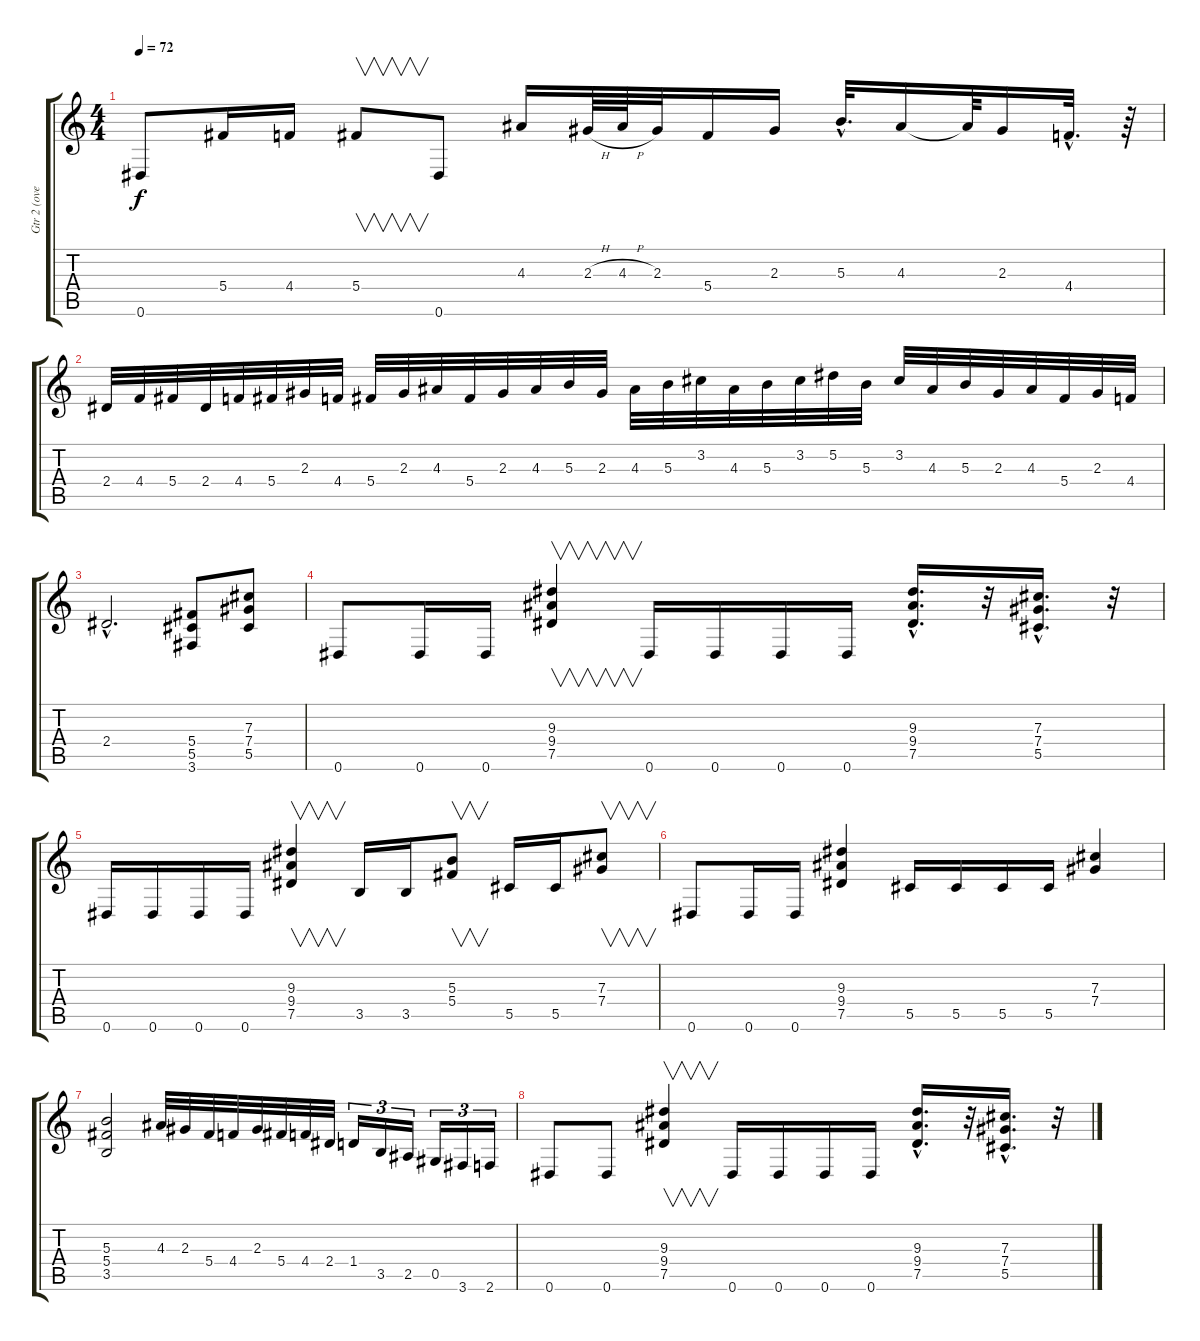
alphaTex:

\track ("Gtr 2 (overdrive)" "Gtr 2 (ove") {instrument overdrivenguitar}
\staff {score tabs}
\tuning (Eb4 Bb3 Gb3 Db3 Ab2 Eb2) {hide}
\ts (4 4)
\tempo 72
\clef g2
\ks c
0.6.8{dy f} 5.4.16 4.4.16 5.4.8{v} 0.6.8 4.3.16 2.3{h}.64 4.3{h}.64 2.3.32 5.4.16 2.3.16 5.3{hac}.32{d} 4.3.16 4.3{t}.64 2.3.16 4.4{hac}.32{d} r.64 |
2.4.32 4.4.32 5.4.32 2.4.32 4.4.32 5.4.32 2.3.32 4.4.32 5.4.32 2.3.32 4.3.32 5.4.32 2.3.32 4.3.32 5.3.32 2.3.32 4.3.32 5.3.32 3.2.32 4.3.32 5.3.32 3.2.32 5.2.32 5.3.32 3.2.32 4.3.32 5.3.32 2.3.32 4.3.32 5.4.32 2.3.32 4.4.32 |
2.4{hac}.2{d} (5.4 5.5 3.6).8 (7.3 7.4 5.5).8 |
0.6.8 0.6.16 0.6.16 (9.3 9.4 7.5).4{v} 0.6.16 0.6.16 0.6.16 0.6.16 (9.3{hac} 9.4{hac} 7.5{hac}).16{d} r.32 (7.3{hac} 7.4{hac} 5.5{hac}).16{d} r.32 |
0.6.16 0.6.16 0.6.16 0.6.16 (9.3 9.4 7.5).4{v} 3.5.16 3.5.16 (5.3 5.4).8{v} 5.5.16 5.5.16 (7.3 7.4).8{v} |
0.6.8 0.6.16 0.6.16 (9.3 9.4 7.5).4 5.5.16 5.5.16 5.5.16 5.5.16 (7.3 7.4).4 |
(5.3 5.4 3.5).2 4.3.32 2.3.32 5.4.32 4.4.32 2.3.32 5.4.32 4.4.32 2.4.32 1.4.16{tu (3 2)} 3.5.16{tu (3 2)} 2.5.16{tu (3 2)} 0.5.16{tu (3 2)} 3.6.16{tu (3 2)} 2.6.16{tu (3 2)} |
0.6.8 0.6.8 (9.3 9.4 7.5).4{v} 0.6.16 0.6.16 0.6.16 0.6.16 (9.3{hac} 9.4{hac} 7.5{hac}).16{d} r.32 (7.3{hac} 7.4{hac} 5.5{hac}).16{d} r.32
